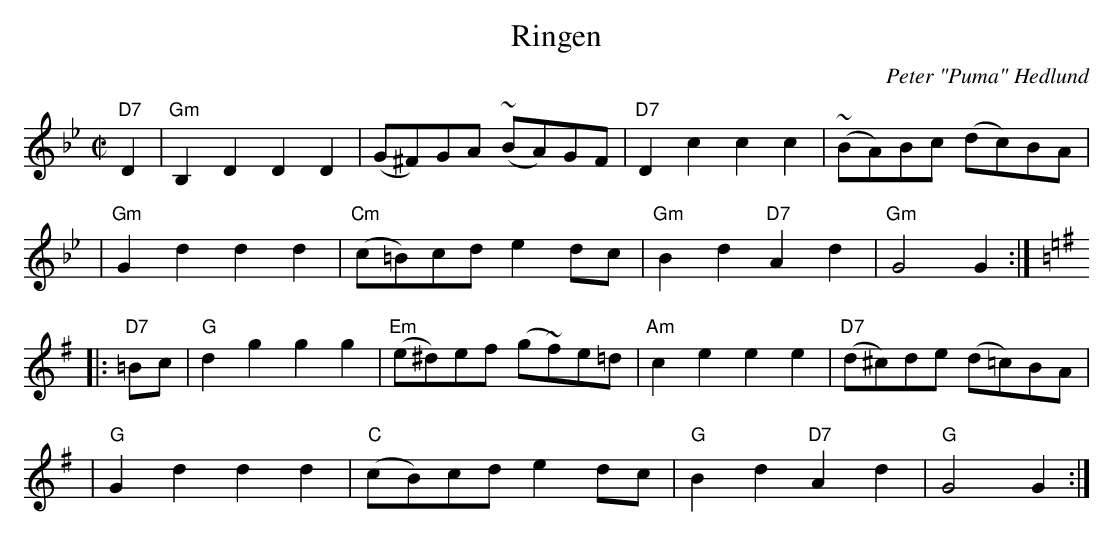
X:1
T: Ringen
C: Peter "Puma" Hedlund
M: C|
L: 1/8
K: Gm
"D7"D2 \
| "Gm"B,2D2 D2D2 | (G^F)GA (~BA)GF | "D7"D2c2 c2c2 | (~BA)Bc (dc)BA |
| "Gm"G2d2 d2d2 | "Cm"(c=B)cd e2dc | "Gm"B2d2 "D7"A2d2 | "Gm"G4 G2 :|[K:=B=e][K:G]
K: G
|: "D7"=Bc \
| "G"d2g2 g2g2 | "Em"(e^d)ef (g~f)e=d | "Am"c2e2 e2e2 | "D7"(d^c)de (d=c)BA |
| "G"G2d2 d2d2 | "C"(cB)cd e2dc | "G"B2d2 "D7"A2d2 | "G"G4 G2 :|
